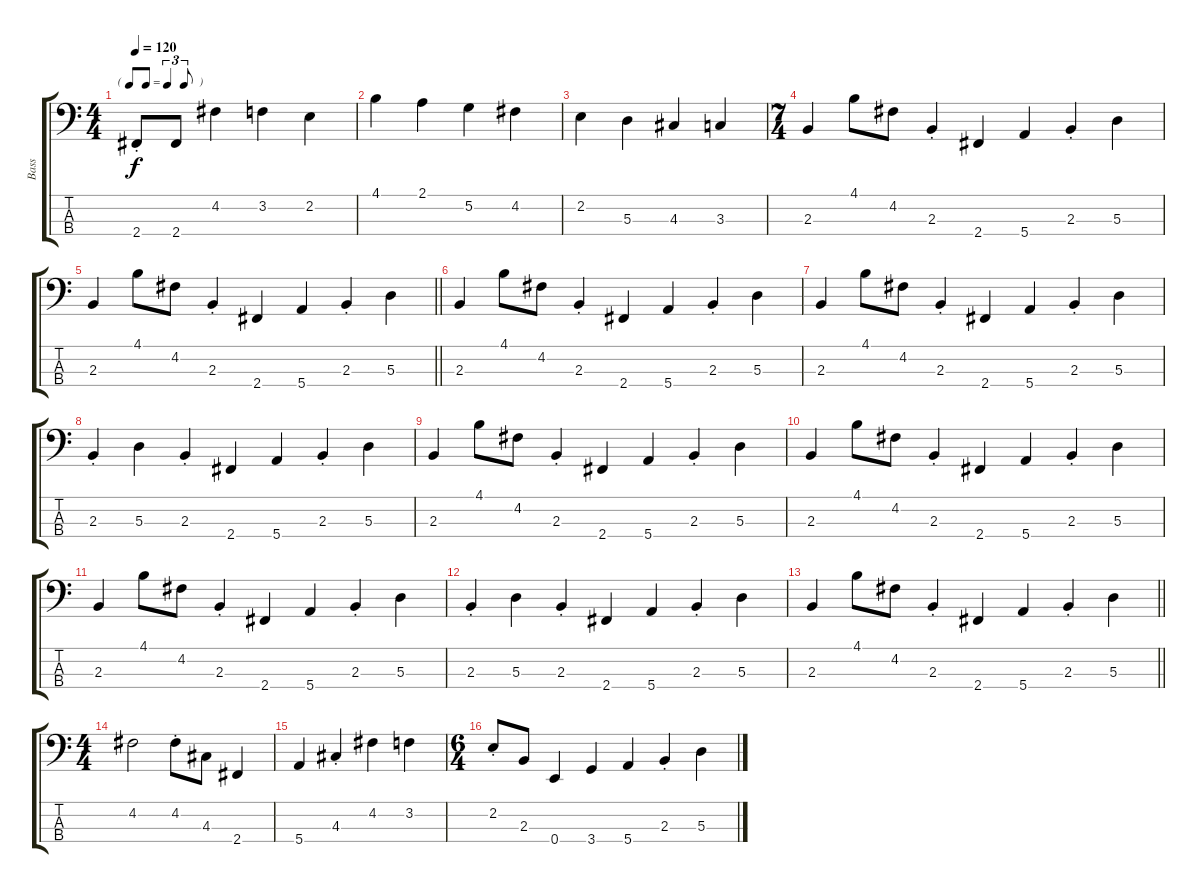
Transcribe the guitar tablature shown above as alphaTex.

\track ("Bass" "Bass") {instrument electricbasspick}
\staff {score tabs}
\tuning (G2 D2 A1 E1) {hide}
\ts (4 4)
\tf triplet8th
\tempo 120
\clef f4
\ks c
2.4{st}.8{dy f} 2.4.8 4.2.4 3.2.4 2.2.4 |
4.1.4 2.1.4 5.2.4 4.2.4 |
2.2.4 5.3.4 4.3.4 3.3.4 |
\ts (7 4)
2.3.4 4.1.8 4.2.8 2.3{st}.4 2.4.4 5.4.4 2.3{st}.4 5.3.4 |
\barLineRight lightlight
2.3.4 4.1.8 4.2.8 2.3{st}.4 2.4.4 5.4.4 2.3{st}.4 5.3.4 |
2.3.4 4.1.8 4.2.8 2.3{st}.4 2.4.4 5.4.4 2.3{st}.4 5.3.4 |
2.3.4 4.1.8 4.2.8 2.3{st}.4 2.4.4 5.4.4 2.3{st}.4 5.3.4 |
2.3{st}.4 5.3.4 2.3{st}.4 2.4.4 5.4.4 2.3{st}.4 5.3.4 |
2.3.4 4.1.8 4.2.8 2.3{st}.4 2.4.4 5.4.4 2.3{st}.4 5.3.4 |
2.3.4 4.1.8 4.2.8 2.3{st}.4 2.4.4 5.4.4 2.3{st}.4 5.3.4 |
2.3.4 4.1.8 4.2.8 2.3{st}.4 2.4.4 5.4.4 2.3{st}.4 5.3.4 |
2.3{st}.4 5.3.4 2.3{st}.4 2.4.4 5.4.4 2.3{st}.4 5.3.4 |
\barLineRight lightlight
2.3.4 4.1.8 4.2.8 2.3{st}.4 2.4.4 5.4.4 2.3{st}.4 5.3.4 |
\ts (4 4)
4.2.2 4.2{st}.8 4.3.8 2.4.4 |
5.4.4 4.3{st}.4 4.2.4 3.2.4 |
\ts (6 4)
2.2{st}.8 2.3.8 0.4.4 3.4.4 5.4.4 2.3{st}.4 5.3.4
